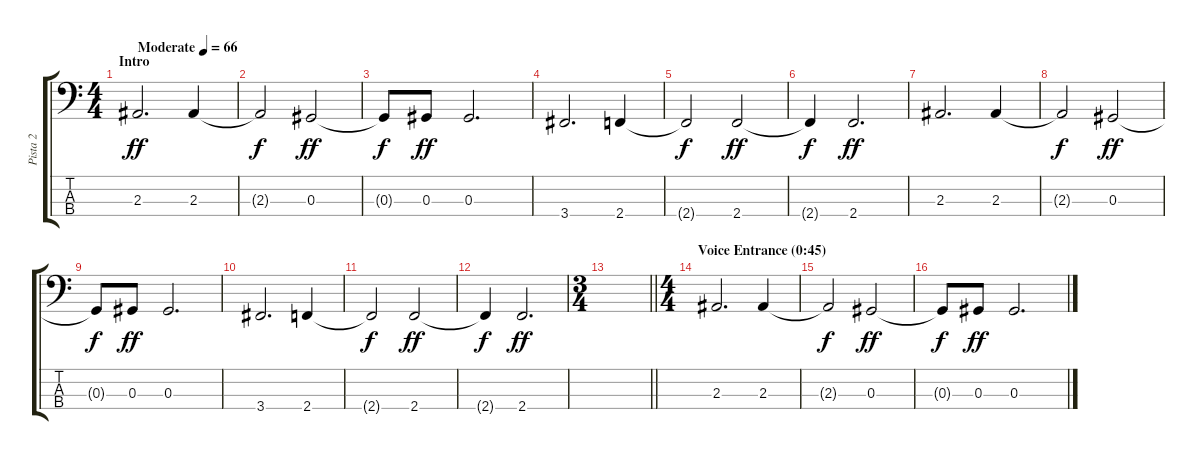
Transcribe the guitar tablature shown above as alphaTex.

\track ("Pista 2" "Pista 2") {instrument electricbasspick}
\staff {score tabs}
\tuning (Gb2 Db2 Ab1 Eb1) {hide}
\ts (4 4)
\section ("" "Intro")
\tempo (66 "Moderate")
\clef f4
\ks c
2.3.2{d dy ff instrument electricbasspick} 2.3.4 |
2.3{t}.2{dy f} 0.3.2{dy ff} |
0.3{t}.8{dy f} 0.3.8{dy ff} 0.3.2{d} |
3.4.2{d} 2.4.4 |
2.4{t}.2{dy f} 2.4.2{dy ff} |
2.4{t}.4{dy f} 2.4.2{d dy ff} |
2.3.2{d} 2.3.4 |
2.3{t}.2{dy f} 0.3.2{dy ff} |
0.3{t}.8{dy f} 0.3.8{dy ff} 0.3.2{d} |
3.4.2{d} 2.4.4 |
2.4{t}.2{dy f} 2.4.2{dy ff} |
2.4{t}.4{dy f} 2.4.2{d dy ff} |
\ts (3 4)
\barLineRight lightlight
|
\ts (4 4)
\section ("" "Voice Entrance (0:45)")
2.3.2{d} 2.3.4 |
2.3{t}.2{dy f} 0.3.2{dy ff} |
0.3{t}.8{dy f} 0.3.8{dy ff} 0.3.2{d}
